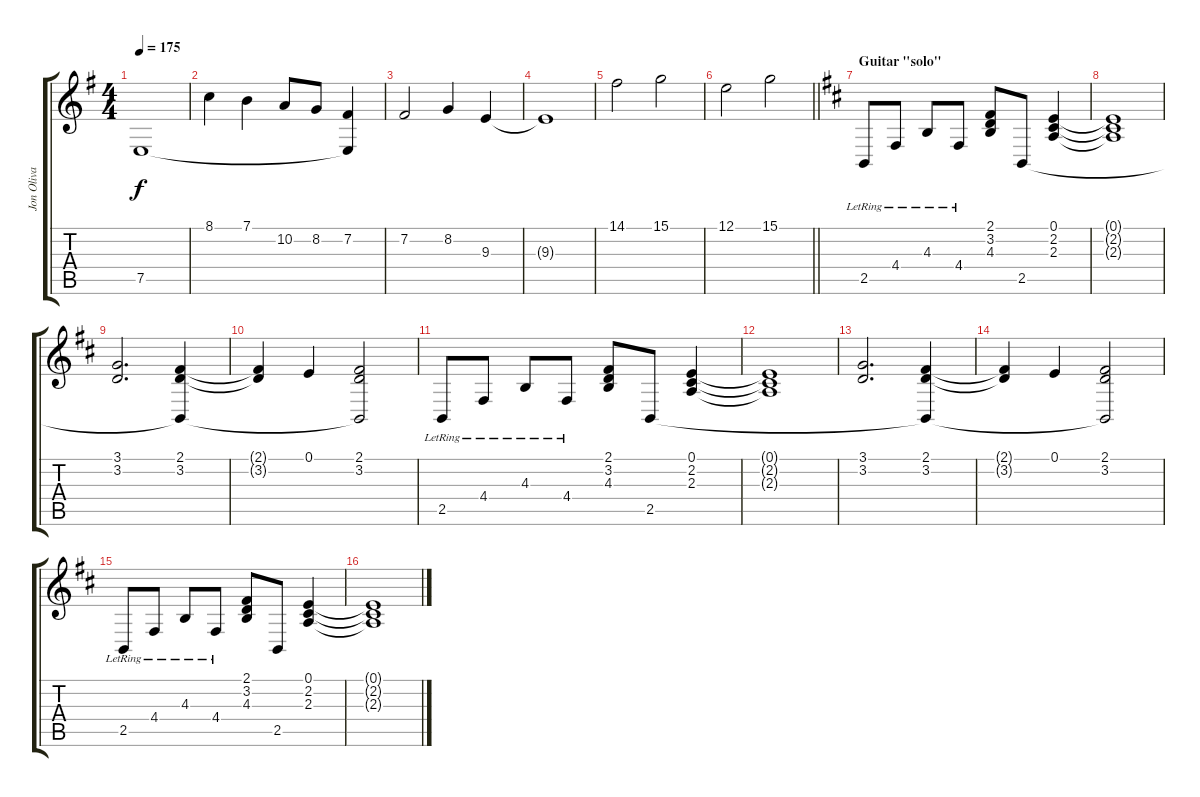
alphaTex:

\track ("Jon Oliva kb1" "Jon Oliva ") {instrument acousticgrandpiano}
\staff {score tabs}
\tuning (E4 B3 G3 D3 A2 E2) {hide}
\ts (4 4)
\tempo 175
\clef g2
\ks eminor
7.5.1{dy f} |
8.1.4 7.1.4 10.2.8 8.2.8 (7.2 7.5{t}).4 |
7.2.2 8.2.4 9.3.4 |
9.3{t}.1 |
14.1.2 15.1.2 |
\barLineRight lightlight
12.1.2 15.1.2 |
\section ("" "Guitar \"solo\"")
\ks bminor
2.5{lr}.8 4.4{lr}.8 4.3{lr}.8 4.4{lr}.8 (2.1 3.2 4.3).8 2.5.8 (0.1 2.2 2.3).4 |
(0.1{t} 2.2{t} 2.3{t}).1 |
(3.1 3.2).2{d} (2.1 3.2 2.5{t}).4 |
(2.1{t} 3.2{t}).4 0.1.4 (2.1 3.2 2.5{t}).2 |
2.5{lr}.8 4.4{lr}.8 4.3{lr}.8 4.4{lr}.8 (2.1 3.2 4.3).8 2.5.8 (0.1 2.2 2.3).4 |
(0.1{t} 2.2{t} 2.3{t}).1 |
(3.1 3.2).2{d} (2.1 3.2 2.5{t}).4 |
(2.1{t} 3.2{t}).4 0.1.4 (2.1 3.2 2.5{t}).2 |
2.5{lr}.8 4.4{lr}.8 4.3{lr}.8 4.4{lr}.8 (2.1 3.2 4.3).8 2.5.8 (0.1 2.2 2.3).4 |
(0.1{t} 2.2{t} 2.3{t}).1
